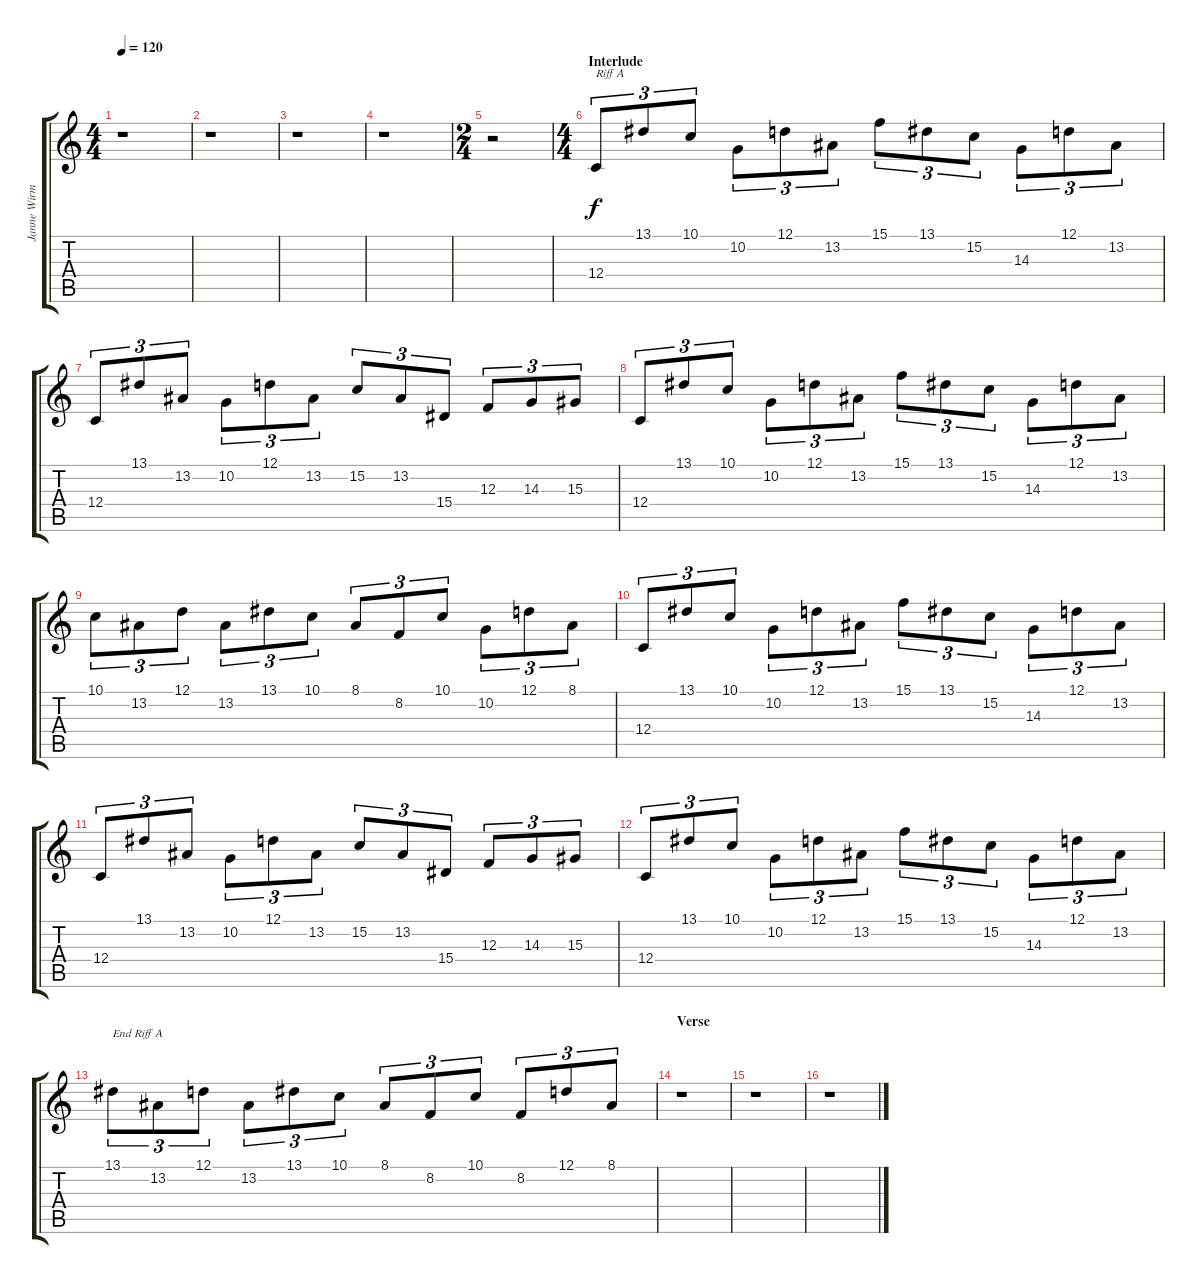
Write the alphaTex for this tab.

\track ("Janne Wirman [Lead Keyboard 2]" "Janne Wirm") {instrument pad1newage}
\staff {score tabs}
\tuning (D4 A3 F3 C3 G2 C2) {hide}
\ts (4 4)
\tempo 120
\clef g2
\ks c
r.1{dy f} |
r.1 |
r.1 |
r.1 |
\ts (2 4)
r.2 |
\ts (4 4)
\section ("" "Interlude")
12.4.8{tu (3 2) txt "Riff A"} 13.1.8{tu (3 2)} 10.1.8{tu (3 2)} 10.2.8{tu (3 2)} 12.1.8{tu (3 2)} 13.2.8{tu (3 2)} 15.1.8{tu (3 2)} 13.1.8{tu (3 2)} 15.2.8{tu (3 2)} 14.3.8{tu (3 2)} 12.1.8{tu (3 2)} 13.2.8{tu (3 2)} |
12.4.8{tu (3 2)} 13.1.8{tu (3 2)} 13.2.8{tu (3 2)} 10.2.8{tu (3 2)} 12.1.8{tu (3 2)} 13.2.8{tu (3 2)} 15.2.8{tu (3 2)} 13.2.8{tu (3 2)} 15.4.8{tu (3 2)} 12.3.8{tu (3 2)} 14.3.8{tu (3 2)} 15.3.8{tu (3 2)} |
12.4.8{tu (3 2)} 13.1.8{tu (3 2)} 10.1.8{tu (3 2)} 10.2.8{tu (3 2)} 12.1.8{tu (3 2)} 13.2.8{tu (3 2)} 15.1.8{tu (3 2)} 13.1.8{tu (3 2)} 15.2.8{tu (3 2)} 14.3.8{tu (3 2)} 12.1.8{tu (3 2)} 13.2.8{tu (3 2)} |
10.1.8{tu (3 2)} 13.2.8{tu (3 2)} 12.1.8{tu (3 2)} 13.2.8{tu (3 2)} 13.1.8{tu (3 2)} 10.1.8{tu (3 2)} 8.1.8{tu (3 2)} 8.2.8{tu (3 2)} 10.1.8{tu (3 2)} 10.2.8{tu (3 2)} 12.1.8{tu (3 2)} 8.1.8{tu (3 2)} |
12.4.8{tu (3 2)} 13.1.8{tu (3 2)} 10.1.8{tu (3 2)} 10.2.8{tu (3 2)} 12.1.8{tu (3 2)} 13.2.8{tu (3 2)} 15.1.8{tu (3 2)} 13.1.8{tu (3 2)} 15.2.8{tu (3 2)} 14.3.8{tu (3 2)} 12.1.8{tu (3 2)} 13.2.8{tu (3 2)} |
12.4.8{tu (3 2)} 13.1.8{tu (3 2)} 13.2.8{tu (3 2)} 10.2.8{tu (3 2)} 12.1.8{tu (3 2)} 13.2.8{tu (3 2)} 15.2.8{tu (3 2)} 13.2.8{tu (3 2)} 15.4.8{tu (3 2)} 12.3.8{tu (3 2)} 14.3.8{tu (3 2)} 15.3.8{tu (3 2)} |
12.4.8{tu (3 2)} 13.1.8{tu (3 2)} 10.1.8{tu (3 2)} 10.2.8{tu (3 2)} 12.1.8{tu (3 2)} 13.2.8{tu (3 2)} 15.1.8{tu (3 2)} 13.1.8{tu (3 2)} 15.2.8{tu (3 2)} 14.3.8{tu (3 2)} 12.1.8{tu (3 2)} 13.2.8{tu (3 2)} |
13.1.8{tu (3 2) txt "End Riff A"} 13.2.8{tu (3 2)} 12.1.8{tu (3 2)} 13.2.8{tu (3 2)} 13.1.8{tu (3 2)} 10.1.8{tu (3 2)} 8.1.8{tu (3 2)} 8.2.8{tu (3 2)} 10.1.8{tu (3 2)} 8.2.8{tu (3 2)} 12.1.8{tu (3 2)} 8.1.8{tu (3 2)} |
\section ("" "Verse")
r.1 |
r.1 |
r.1
